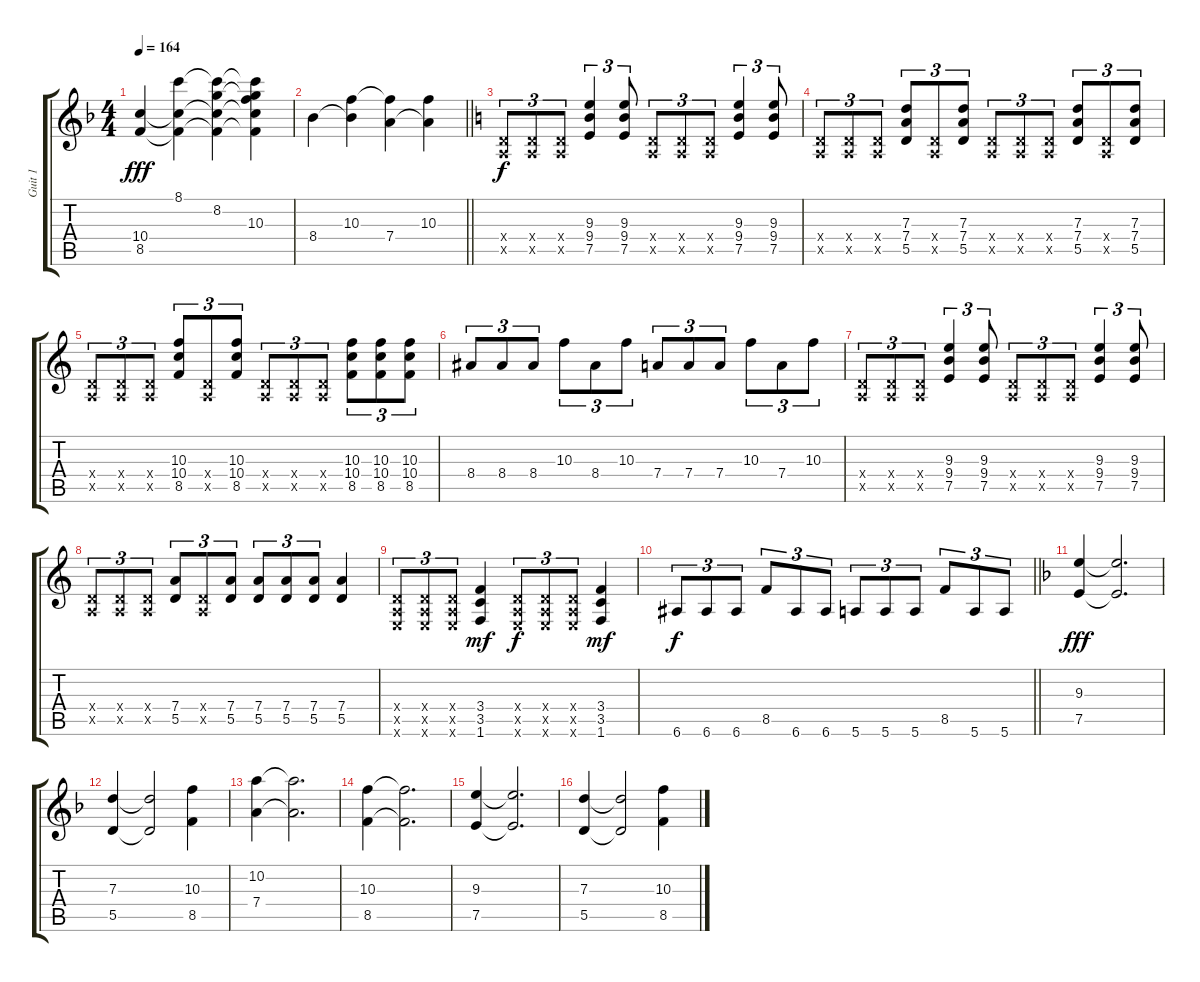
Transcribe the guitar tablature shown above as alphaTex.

\track ("Guit 1" "Guit 1") {instrument distortionguitar}
\staff {score tabs}
\tuning (E4 B3 G3 D3 A2 E2) {hide}
\ts (4 4)
\tempo 164
\clef g2
\ks f
(10.4 8.5).4{dy fff} (8.1 10.4{t} 8.5{t}).4 (8.1{t} 8.2 10.4{t} 8.5{t}).4 (8.1{t} 8.2{t} 10.3 10.4{t} 8.5{t}).4 |
\barLineRight lightlight
8.4.4 (10.3 8.4{t}).4 (10.3{t} 7.4).4 (10.3 7.4{t}).4 |
\ks c
(0.4{x} 0.5{x}).8{tu (3 2) dy f} (0.4{x} 0.5{x}).8{tu (3 2)} (0.4{x} 0.5{x}).8{tu (3 2)} (9.3 9.4 7.5).4{tu (3 2)} (9.3 9.4 7.5).8{tu (3 2)} (0.4{x} 0.5{x}).8{tu (3 2)} (0.4{x} 0.5{x}).8{tu (3 2)} (0.4{x} 0.5{x}).8{tu (3 2)} (9.3 9.4 7.5).4{tu (3 2)} (9.3 9.4 7.5).8{tu (3 2)} |
(0.4{x} 0.5{x}).8{tu (3 2)} (0.4{x} 0.5{x}).8{tu (3 2)} (0.4{x} 0.5{x}).8{tu (3 2)} (7.3 7.4 5.5).8{tu (3 2)} (0.4{x} 0.5{x}).8{tu (3 2)} (7.3 7.4 5.5).8{tu (3 2)} (0.4{x} 0.5{x}).8{tu (3 2)} (0.4{x} 0.5{x}).8{tu (3 2)} (0.4{x} 0.5{x}).8{tu (3 2)} (7.3 7.4 5.5).8{tu (3 2)} (0.4{x} 0.5{x}).8{tu (3 2)} (7.3 7.4 5.5).8{tu (3 2)} |
(0.4{x} 0.5{x}).8{tu (3 2)} (0.4{x} 0.5{x}).8{tu (3 2)} (0.4{x} 0.5{x}).8{tu (3 2)} (10.3 10.4 8.5).8{tu (3 2)} (0.4{x} 0.5{x}).8{tu (3 2)} (10.3 10.4 8.5).8{tu (3 2)} (0.4{x} 0.5{x}).8{tu (3 2)} (0.4{x} 0.5{x}).8{tu (3 2)} (0.4{x} 0.5{x}).8{tu (3 2)} (10.3 10.4 8.5).8{tu (3 2)} (10.3 10.4 8.5).8{tu (3 2)} (10.3 10.4 8.5).8{tu (3 2)} |
8.4.8{tu (3 2)} 8.4.8{tu (3 2)} 8.4.8{tu (3 2)} 10.3.8{tu (3 2)} 8.4.8{tu (3 2)} 10.3.8{tu (3 2)} 7.4.8{tu (3 2)} 7.4.8{tu (3 2)} 7.4.8{tu (3 2)} 10.3.8{tu (3 2)} 7.4.8{tu (3 2)} 10.3.8{tu (3 2)} |
(0.4{x} 0.5{x}).8{tu (3 2)} (0.4{x} 0.5{x}).8{tu (3 2)} (0.4{x} 0.5{x}).8{tu (3 2)} (9.3 9.4 7.5).4{tu (3 2)} (9.3 9.4 7.5).8{tu (3 2)} (0.4{x} 0.5{x}).8{tu (3 2)} (0.4{x} 0.5{x}).8{tu (3 2)} (0.4{x} 0.5{x}).8{tu (3 2)} (9.3 9.4 7.5).4{tu (3 2)} (9.3 9.4 7.5).8{tu (3 2)} |
(0.4{x} 0.5{x}).8{tu (3 2)} (0.4{x} 0.5{x}).8{tu (3 2)} (0.4{x} 0.5{x}).8{tu (3 2)} (7.4 5.5).8{tu (3 2)} (0.4{x} 0.5{x}).8{tu (3 2)} (7.4 5.5).8{tu (3 2)} (7.4 5.5).8{tu (3 2)} (7.4 5.5).8{tu (3 2)} (7.4 5.5).8{tu (3 2)} (7.4 5.5).4 |
(0.4{x} 0.5{x} 0.6{x}).8{tu (3 2)} (0.4{x} 0.5{x} 0.6{x}).8{tu (3 2)} (0.4{x} 0.5{x} 0.6{x}).8{tu (3 2)} (3.4 3.5 1.6).4{dy mf} (0.4{x} 0.5{x} 0.6{x}).8{tu (3 2) dy f} (0.4{x} 0.5{x} 0.6{x}).8{tu (3 2)} (0.4{x} 0.5{x} 0.6{x}).8{tu (3 2)} (3.4 3.5 1.6).4{dy mf} |
\barLineRight lightlight
6.6.8{tu (3 2) dy f} 6.6.8{tu (3 2)} 6.6.8{tu (3 2)} 8.5.8{tu (3 2)} 6.6.8{tu (3 2)} 6.6.8{tu (3 2)} 5.6.8{tu (3 2)} 5.6.8{tu (3 2)} 5.6.8{tu (3 2)} 8.5.8{tu (3 2)} 5.6.8{tu (3 2)} 5.6.8{tu (3 2)} |
\ks f
(9.3 7.5).4{dy fff} (9.3{t} 7.5{t}).2{d} |
(7.3 5.5).4 (7.3{t} 5.5{t}).2 (10.3 8.5).4 |
(10.2 7.4).4 (10.2{t} 7.4{t}).2{d} |
(10.3 8.5).4 (10.3{t} 8.5{t}).2{d} |
(9.3 7.5).4 (9.3{t} 7.5{t}).2{d} |
(7.3 5.5).4 (7.3{t} 5.5{t}).2 (10.3 8.5).4
